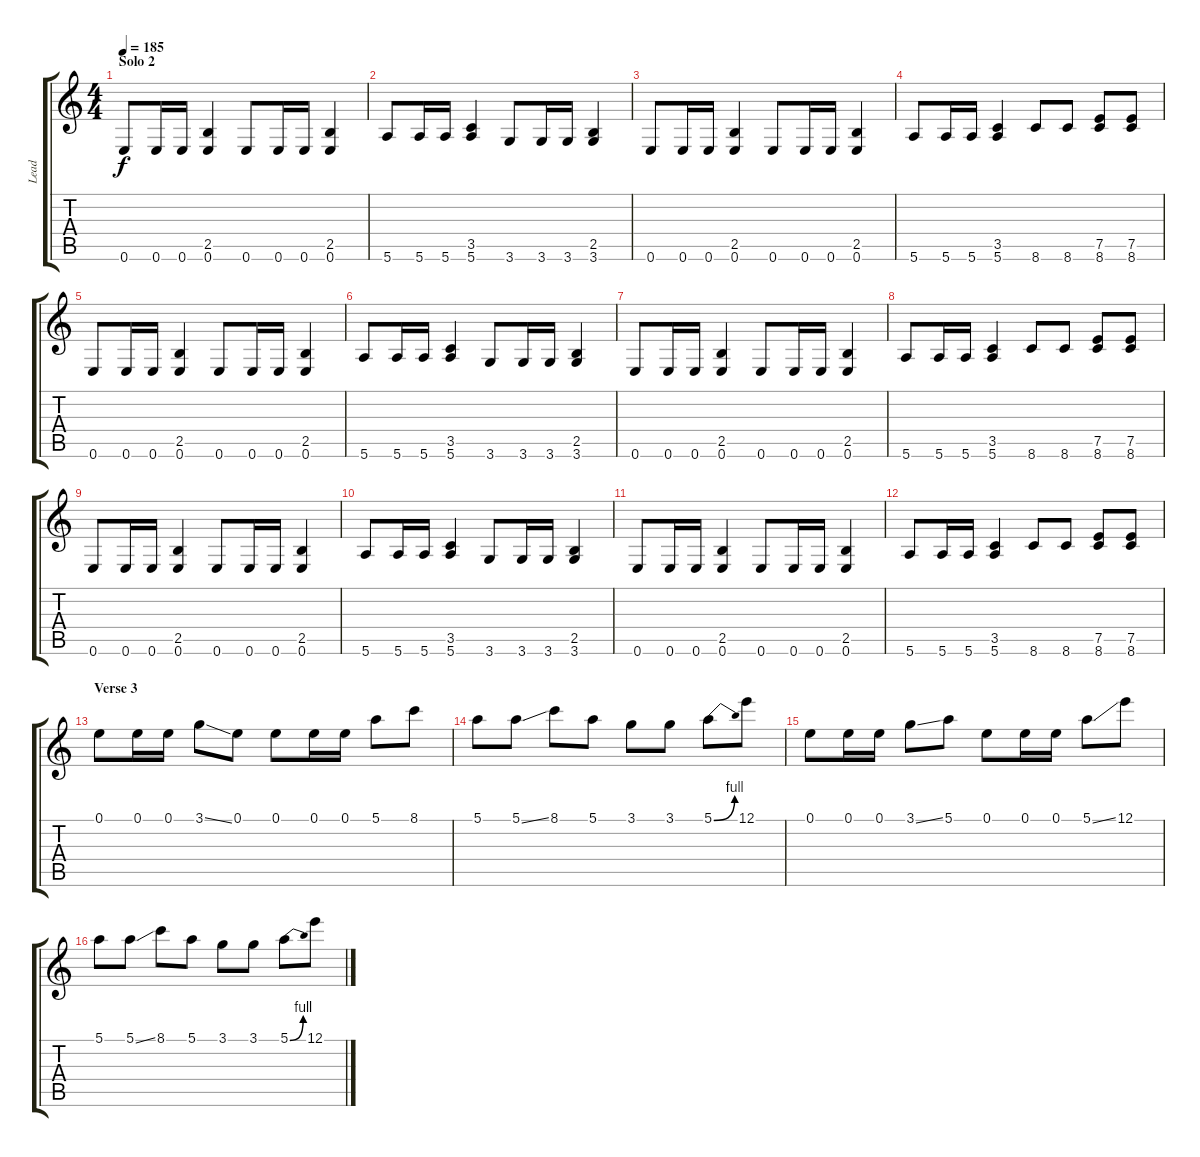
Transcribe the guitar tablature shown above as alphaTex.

\track ("Lead" "Lead") {instrument distortionguitar}
\staff {score tabs}
\tuning (E4 B3 G3 D3 A2 E2) {hide}
\ts (4 4)
\section ("" "Solo 2")
\tempo 185
\clef g2
\ks c
0.6.8{dy f volume 13 instrument distortionguitar} 0.6.16 0.6.16 (2.5 0.6).4 0.6.8 0.6.16 0.6.16 (2.5 0.6).4 |
5.6.8 5.6.16 5.6.16 (3.5 5.6).4 3.6.8 3.6.16 3.6.16 (2.5 3.6).4 |
0.6.8 0.6.16 0.6.16 (2.5 0.6).4 0.6.8 0.6.16 0.6.16 (2.5 0.6).4 |
5.6.8 5.6.16 5.6.16 (3.5 5.6).4 8.6.8 8.6.8 (7.5 8.6).8 (7.5 8.6).8 |
0.6.8 0.6.16 0.6.16 (2.5 0.6).4 0.6.8 0.6.16 0.6.16 (2.5 0.6).4 |
5.6.8 5.6.16 5.6.16 (3.5 5.6).4 3.6.8 3.6.16 3.6.16 (2.5 3.6).4 |
0.6.8 0.6.16 0.6.16 (2.5 0.6).4 0.6.8 0.6.16 0.6.16 (2.5 0.6).4 |
5.6.8 5.6.16 5.6.16 (3.5 5.6).4 8.6.8 8.6.8 (7.5 8.6).8 (7.5 8.6).8 |
0.6.8 0.6.16 0.6.16 (2.5 0.6).4 0.6.8 0.6.16 0.6.16 (2.5 0.6).4 |
5.6.8 5.6.16 5.6.16 (3.5 5.6).4 3.6.8 3.6.16 3.6.16 (2.5 3.6).4 |
0.6.8 0.6.16 0.6.16 (2.5 0.6).4 0.6.8 0.6.16 0.6.16 (2.5 0.6).4 |
5.6.8 5.6.16 5.6.16 (3.5 5.6).4 8.6.8 8.6.8 (7.5 8.6).8 (7.5 8.6).8 |
\section ("" "Verse 3")
0.1.8{volume 16} 0.1.16 0.1.16 3.1{ss}.8 0.1.8 0.1.8 0.1.16 0.1.16 5.1.8 8.1.8 |
5.1.8 5.1{ss}.8 8.1.8 5.1.8 3.1.8 3.1.8 5.1{be (bend 0 0 60 4)}.8 12.1.8 |
0.1.8 0.1.16 0.1.16 3.1{ss}.8 5.1.8 0.1.8 0.1.16 0.1.16 5.1{ss}.8 12.1.8 |
5.1.8 5.1{ss}.8 8.1.8 5.1.8 3.1.8 3.1.8 5.1{be (bend 0 0 60 4)}.8 12.1.8
